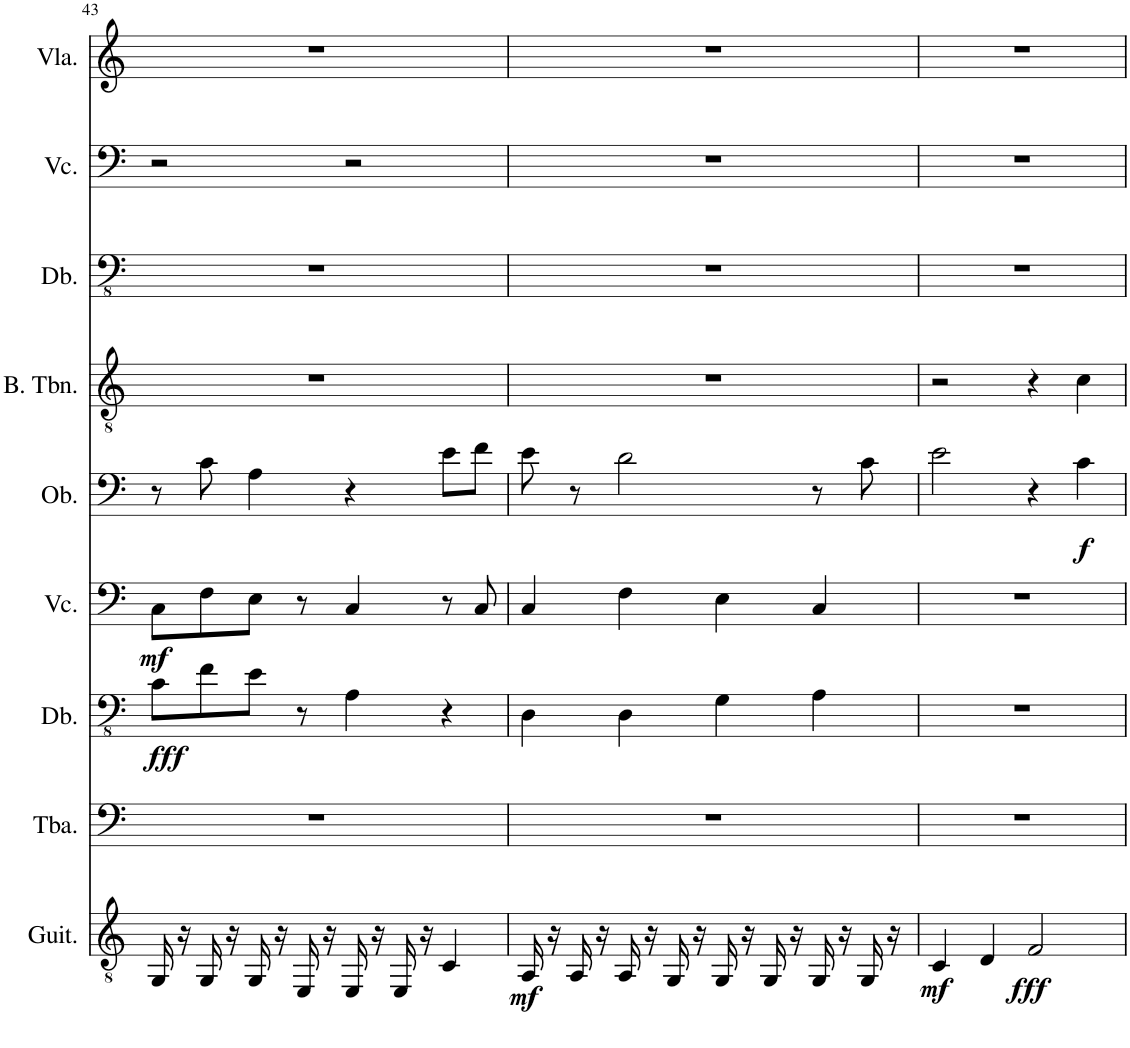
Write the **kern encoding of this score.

**kern	**dynam	**kern	**kern	**dynam	**kern	**dynam	**kern	**dynam	**kern	**kern	**kern	**kern
*part9	*part9	*part8	*part7	*part7	*part6	*part6	*part5	*part5	*part4	*part3	*part2	*part1
*staff9	*staff9	*staff8	*staff7	*staff7	*staff6	*staff6	*staff5	*staff5	*staff4	*staff3	*staff2	*staff1
*I"Classical Guitar	*	*I"Tuba	*I"Double Bass	*	*I"Violoncello	*	*I"Oboe	*	*I"Bass Trombone	*I"Double Bass	*I"Violoncello	*I"Viola
*I'Guit.	*	*I'Tba.	*I'Db.	*	*I'Vc.	*	*I'Ob.	*	*I'B. Tbn.	*I'Db.	*I'Vc.	*I'Vla.
!!LO:PB:g=z
*clefGv2	*	*clefF4	*clefFv4	*	*clefF4	*	*clefF4	*	*clefGv2	*clefFv4	*clefF4	*clefG2
*	*	*	*Trd7c12	*	*	*	*	*	*	*Trd7c12	*	*
*k[]	*	*k[]	*k[]	*	*k[]	*	*k[]	*	*k[]	*k[]	*k[]	*k[]
*M4/4	*	*M4/4	*M4/4	*	*M4/4	*	*M4/4	*	*M4/4	*M4/4	*M4/4	*M4/4
=43	=43	=43	=43	=43	=43	=43	=43	=43	=43	=43	=43	=43
!	!	!	!	!LO:DY:b	!	!LO:DY:b	!	!	!	!	!	!
16GG/	.	1r	8C\L	fff	8C\L	mf	8r	.	1r	1r	2r	1r
16r	.	.	.	.	.	.	.	.	.	.	.	.
16GG/	.	.	8F\	.	8F\	.	8c\	.	.	.	.	.
16r	.	.	.	.	.	.	.	.	.	.	.	.
16GG/	.	.	8E\J	.	8E\J	.	4A\	.	.	.	.	.
16r	.	.	.	.	.	.	.	.	.	.	.	.
16EE/	.	.	8r	.	8r	.	.	.	.	.	.	.
16r	.	.	.	.	.	.	.	.	.	.	.	.
16EE/	.	.	4AA\	.	4C/	.	4r	.	.	.	2r	.
16r	.	.	.	.	.	.	.	.	.	.	.	.
16EE/	.	.	.	.	.	.	.	.	.	.	.	.
16r	.	.	.	.	.	.	.	.	.	.	.	.
4C/	.	.	4r	.	8r	.	8e\L	.	.	.	.	.
.	.	.	.	.	8C/	.	8f\J	.	.	.	.	.
=44	=44	=44	=44	=44	=44	=44	=44	=44	=44	=44	=44	=44
!	!LO:DY:b	!	!	!	!	!	!	!	!	!	!	!
16AA/	mf	1r	4DD\	.	4C/	.	8e\	.	1r	1r	1r	1r
16r	.	.	.	.	.	.	.	.	.	.	.	.
16AA/	.	.	.	.	.	.	8r	.	.	.	.	.
16r	.	.	.	.	.	.	.	.	.	.	.	.
16AA/	.	.	4DD\	.	4F\	.	2d\	.	.	.	.	.
16r	.	.	.	.	.	.	.	.	.	.	.	.
16GG/	.	.	.	.	.	.	.	.	.	.	.	.
16r	.	.	.	.	.	.	.	.	.	.	.	.
16GG/	.	.	4GG\	.	4E\	.	.	.	.	.	.	.
16r	.	.	.	.	.	.	.	.	.	.	.	.
16GG/	.	.	.	.	.	.	.	.	.	.	.	.
16r	.	.	.	.	.	.	.	.	.	.	.	.
16GG/	.	.	4AA\	.	4C/	.	8r	.	.	.	.	.
16r	.	.	.	.	.	.	.	.	.	.	.	.
16GG/	.	.	.	.	.	.	8c\	.	.	.	.	.
16r	.	.	.	.	.	.	.	.	.	.	.	.
=45	=45	=45	=45	=45	=45	=45	=45	=45	=45	=45	=45	=45
!	!LO:DY:b	!	!	!	!	!	!	!	!	!	!	!
4C/	mf	1r	1r	.	1r	.	2e\	.	2r	1r	1r	1r
4D/	.	.	.	.	.	.	.	.	.	.	.	.
!	!LO:DY:b	!	!	!	!	!	!	!	!	!	!	!
2F/	fff	.	.	.	.	.	4r	.	4r	.	.	.
!	!	!	!	!	!	!	!	!LO:DY:b	!	!	!	!
.	.	.	.	.	.	.	4c\	f	4c\	.	.	.
=	=	=	=	=	=	=	=	=	=	=	=	=
*-	*-	*-	*-	*-	*-	*-	*-	*-	*-	*-	*-	*-
